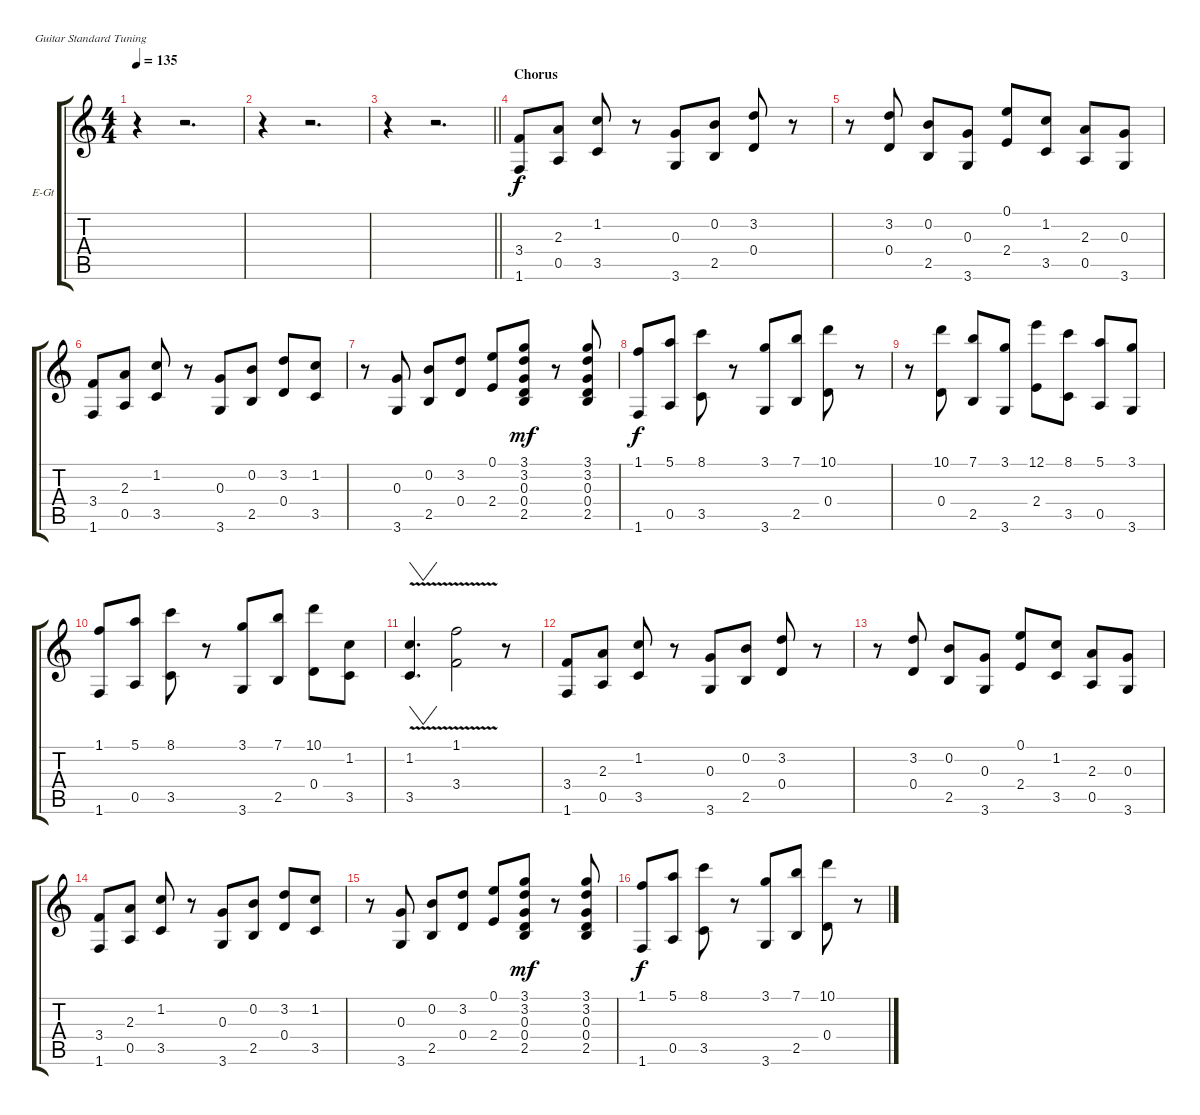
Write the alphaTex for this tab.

\bracketExtendMode groupsimilarinstruments
\firstSystemTrackNameOrientation horizontal
\otherSystemsTrackNameOrientation horizontal
\track ("Guitar I" "E-Gt") {instrument distortionguitar}
\staff {score tabs}
\tuning (E4 B3 G3 D3 A2 E2)
\ts (4 4)
\tempo 135
\clef g2
\ks c
r.4{dy f} r.2{d} |
r.4 r.2{d} |
\barLineRight lightlight
r.4 r.2{d} |
\section ("" "Chorus")
(3.4 1.6).8 (2.3 0.5).8 (1.2 3.5).8 r.8 (0.3 3.6).8 (0.2 2.5).8 (3.2 0.4).8 r.8 |
r.8 (3.2 0.4).8 (0.2 2.5).8 (0.3 3.6).8 (0.1 2.4).8 (1.2 3.5).8 (2.3 0.5).8 (0.3 3.6).8 |
(3.4 1.6).8 (2.3 0.5).8 (1.2 3.5).8 r.8 (0.3 3.6).8 (0.2 2.5).8 (3.2 0.4).8 (1.2 3.5).8 |
r.8 (0.3 3.6).8 (0.2 2.5).8 (3.2 0.4).8 (0.1 2.4).8 (3.1 3.2 0.3 0.4 2.5).8{dy mf} r.8 (3.1 3.2 0.3 0.4 2.5).8 |
(1.1 1.6).8{dy f} (5.1 0.5).8 (8.1 3.5).8 r.8 (3.1 3.6).8 (7.1 2.5).8 (10.1 0.4).8 r.8 |
r.8 (10.1 0.4).8 (7.1 2.5).8 (3.1 3.6).8 (12.1 2.4).8 (8.1 3.5).8 (5.1 0.5).8 (3.1 3.6).8 |
(1.1 1.6).8 (5.1 0.5).8 (8.1 3.5).8 r.8 (3.1 3.6).8 (7.1 2.5).8 (10.1 0.4).8 (1.2 3.5).8 |
(1.2 3.5{v}).4{vw d} (1.1 3.4{v}).2 r.8 |
(3.4 1.6).8 (2.3 0.5).8 (1.2 3.5).8 r.8 (0.3 3.6).8 (0.2 2.5).8 (3.2 0.4).8 r.8 |
r.8 (3.2 0.4).8 (0.2 2.5).8 (0.3 3.6).8 (0.1 2.4).8 (1.2 3.5).8 (2.3 0.5).8 (0.3 3.6).8 |
(3.4 1.6).8 (2.3 0.5).8 (1.2 3.5).8 r.8 (0.3 3.6).8 (0.2 2.5).8 (3.2 0.4).8 (1.2 3.5).8 |
r.8 (0.3 3.6).8 (0.2 2.5).8 (3.2 0.4).8 (0.1 2.4).8 (3.1 3.2 0.3 0.4 2.5).8{dy mf} r.8 (3.1 3.2 0.3 0.4 2.5).8 |
(1.1 1.6).8{dy f} (5.1 0.5).8 (8.1 3.5).8 r.8 (3.1 3.6).8 (7.1 2.5).8 (10.1 0.4).8 r.8
